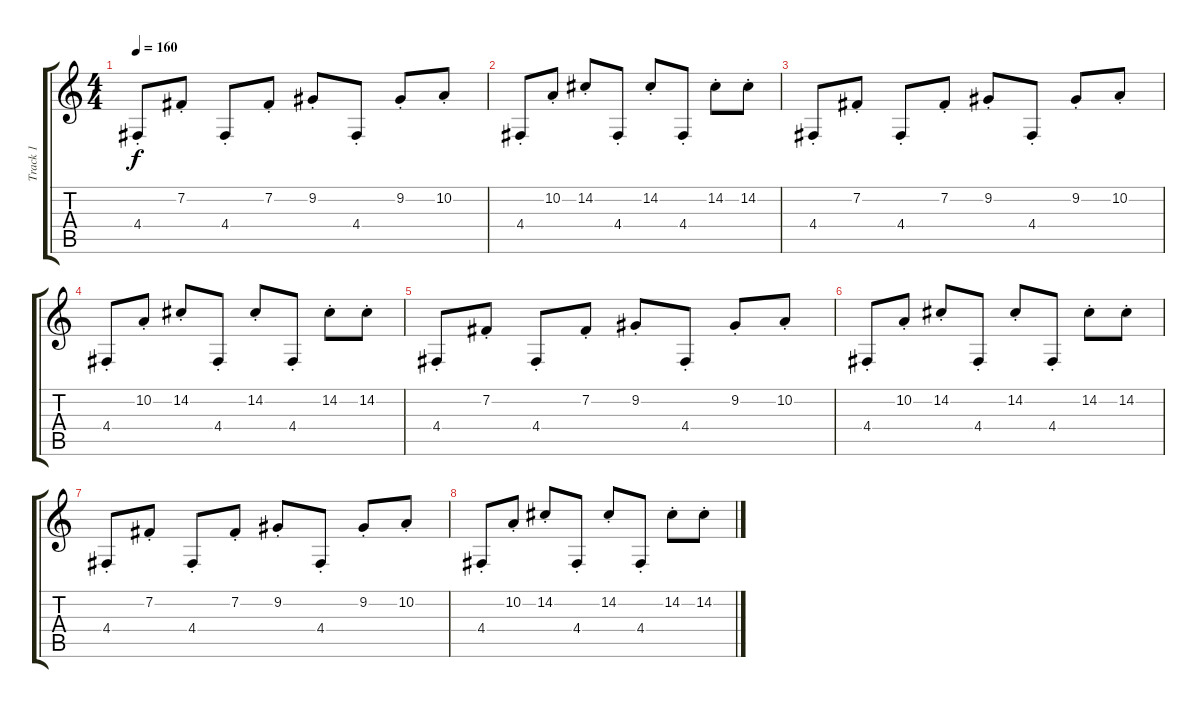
\track ("Track 1" "Track 1") {instrument lead2sawtooth}
\staff {score tabs}
\tuning (E4 B3 G3 D3 A2 D2) {hide}
\ts (4 4)
\tempo 160
\clef g2
\ks c
4.4{st}.8{dy f} 7.2{st}.8 4.4{st}.8 7.2{st}.8 9.2{st}.8 4.4{st}.8 9.2{st}.8 10.2{st}.8 |
4.4{st}.8 10.2{st}.8 14.2{st}.8 4.4{st}.8 14.2{st}.8 4.4{st}.8 14.2{st}.8 14.2{st}.8 |
4.4{st}.8 7.2{st}.8 4.4{st}.8 7.2{st}.8 9.2{st}.8 4.4{st}.8 9.2{st}.8 10.2{st}.8 |
4.4{st}.8 10.2{st}.8 14.2{st}.8 4.4{st}.8 14.2{st}.8 4.4{st}.8 14.2{st}.8 14.2{st}.8 |
4.4{st}.8 7.2{st}.8 4.4{st}.8 7.2{st}.8 9.2{st}.8 4.4{st}.8 9.2{st}.8 10.2{st}.8 |
4.4{st}.8 10.2{st}.8 14.2{st}.8 4.4{st}.8 14.2{st}.8 4.4{st}.8 14.2{st}.8 14.2{st}.8 |
4.4{st}.8 7.2{st}.8 4.4{st}.8 7.2{st}.8 9.2{st}.8 4.4{st}.8 9.2{st}.8 10.2{st}.8 |
4.4{st}.8 10.2{st}.8 14.2{st}.8 4.4{st}.8 14.2{st}.8 4.4{st}.8 14.2{st}.8 14.2{st}.8
